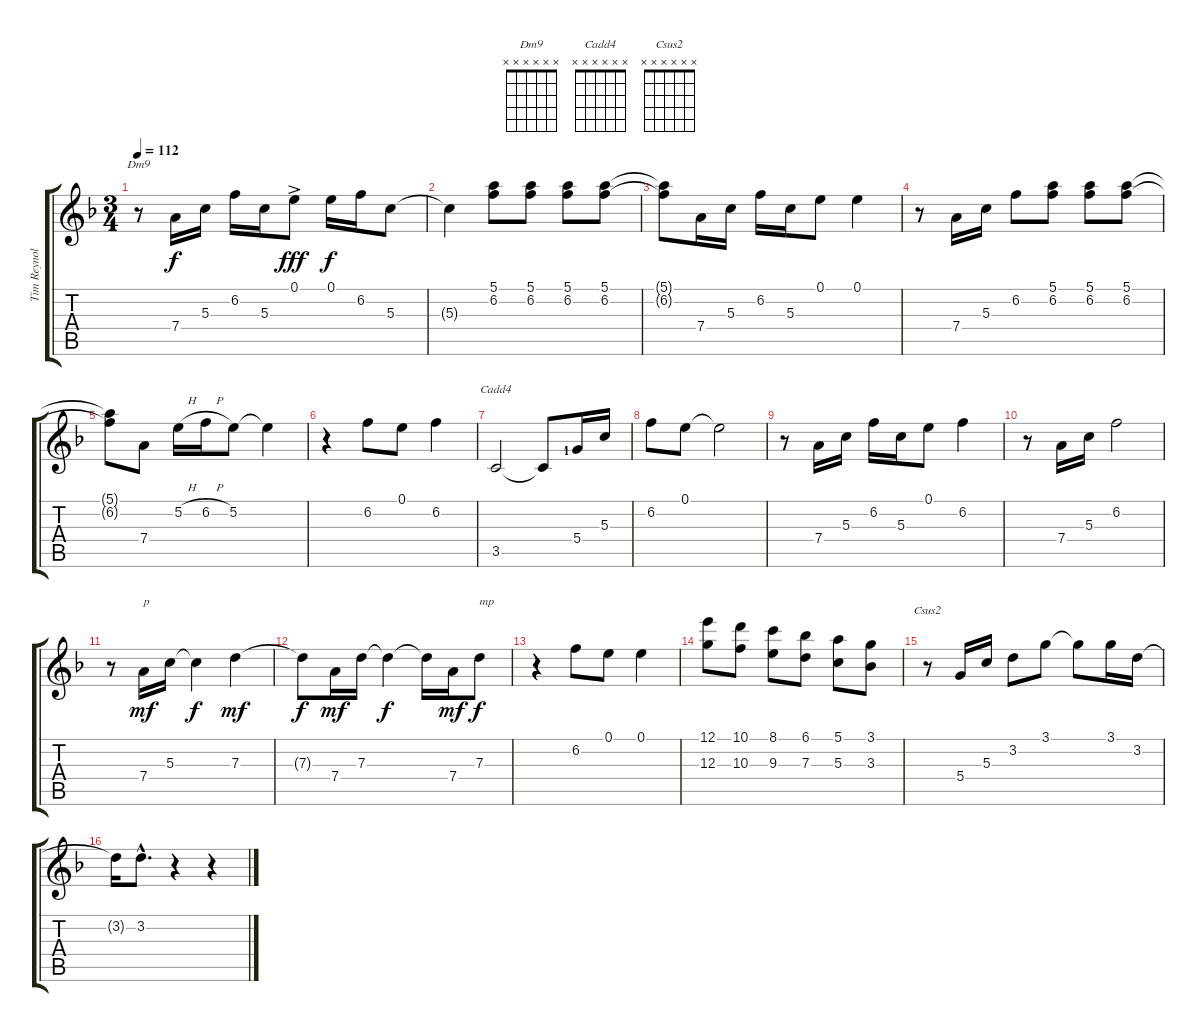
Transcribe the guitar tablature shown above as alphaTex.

\track ("Tim Reynolds" "Tim Reynol") {instrument acousticguitarsteel}
\staff {score tabs}
\tuning (E4 B3 G3 D3 A2 D2) {hide}
\chord ("Dm9" x x x x x x)
\chord ("Cadd4" x x x x x x)
\chord ("Csus2" x x x x x x)
\ts (3 4)
\tempo 112
\clef g2
\ks dminor
r.8{ch "Dm9" dy f} 7.4.16 5.3.16 6.2.16 5.3.16 0.1{ac}.8{dy fff} 0.1.16{dy f} 6.2.16 5.3.8 |
5.3{t}.4 (5.1 6.2).8 (5.1 6.2).8 (5.1 6.2).8 (5.1 6.2).8 |
(5.1{t} 6.2{t}).8 7.4.16 5.3.16 6.2.16 5.3.16 0.1.8 0.1.4 |
r.8 7.4.16 5.3.16 6.2.8 (5.1 6.2).8 (5.1 6.2).8 (5.1 6.2).8 |
(5.1{t} 6.2{t}).8 7.4.8 5.2{h}.16 6.2{h}.16 5.2.8 5.2{t}.4 |
r.4 6.2.8 0.1.8 6.2.4 |
3.5.2{ch "Cadd4"} 3.5{t}.8 5.4{lf 2}.16 5.3.16 |
6.2.8 0.1.8 0.1{t}.2 |
r.8 7.4.16 5.3.16 6.2.16 5.3.16 0.1.8 6.2.4 |
r.8 7.4.16 5.3.16 6.2.2 |
r.8 7.4.16{txt "p" dy mf} 5.3.16 5.3{t}.4{dy f} 7.3.4{dy mf} |
7.3{t}.8{dy f} 7.4.16{dy mf} 7.3.16 7.3{t}.4{dy f} 7.3{t}.16 7.4.16{dy mf} 7.3.8{txt "mp" dy f} |
r.4 6.2.8 0.1.8 0.1.4 |
(12.1 12.3).8 (10.1 10.3).8 (8.1 9.3).8 (6.1 7.3).8 (5.1 5.3).8 (3.1 3.3).8 |
r.8{ch "Csus2"} 5.4.16 5.3.16 3.2.8 3.1.8 3.1{t}.8 3.1.16 3.2.16 |
3.2{t}.16 3.2{hac}.8{d} r.4 r.4
